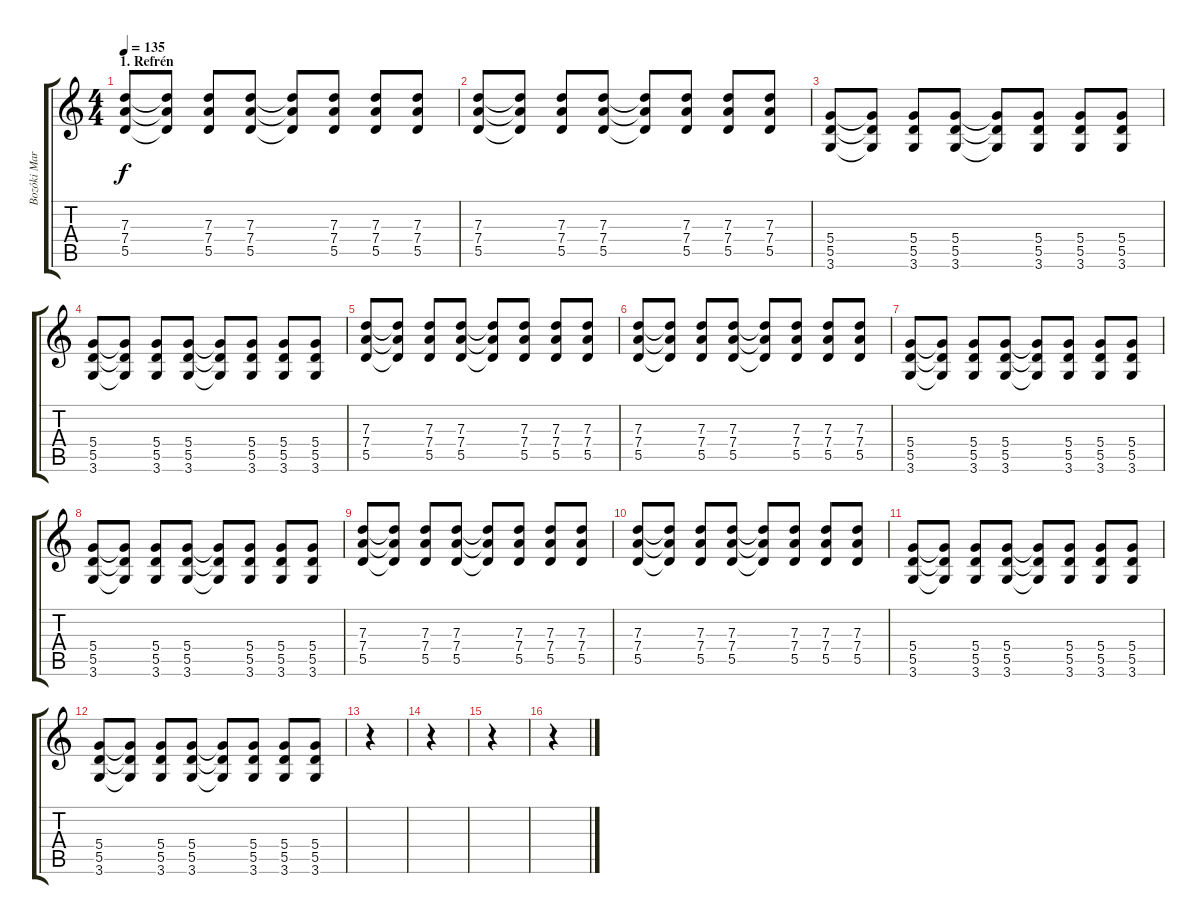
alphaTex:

\track ("Bozóki Marcell - Torzított Gitár" "Bozóki Mar") {instrument distortionguitar}
\staff {score tabs}
\tuning (E4 B3 G3 D3 A2 E2) {hide}
\ts (4 4)
\section ("" "1. Refrén")
\tempo 135
\clef g2
\ks c
(7.3 7.4 5.5).8{dy f} (7.3{t} 7.4{t} 5.5{t}).8 (7.3 7.4 5.5).8 (7.3 7.4 5.5).8 (7.3{t} 7.4{t} 5.5{t}).8 (7.3 7.4 5.5).8 (7.3 7.4 5.5).8 (7.3 7.4 5.5).8 |
(7.3 7.4 5.5).8 (7.3{t} 7.4{t} 5.5{t}).8 (7.3 7.4 5.5).8 (7.3 7.4 5.5).8 (7.3{t} 7.4{t} 5.5{t}).8 (7.3 7.4 5.5).8 (7.3 7.4 5.5).8 (7.3 7.4 5.5).8 |
(5.4 5.5 3.6).8 (5.4{t} 5.5{t} 3.6{t}).8 (5.4 5.5 3.6).8 (5.4 5.5 3.6).8 (5.4{t} 5.5{t} 3.6{t}).8 (5.4 5.5 3.6).8 (5.4 5.5 3.6).8 (5.4 5.5 3.6).8 |
(5.4 5.5 3.6).8 (5.4{t} 5.5{t} 3.6{t}).8 (5.4 5.5 3.6).8 (5.4 5.5 3.6).8 (5.4{t} 5.5{t} 3.6{t}).8 (5.4 5.5 3.6).8 (5.4 5.5 3.6).8 (5.4 5.5 3.6).8 |
(7.3 7.4 5.5).8 (7.3{t} 7.4{t} 5.5{t}).8 (7.3 7.4 5.5).8 (7.3 7.4 5.5).8 (7.3{t} 7.4{t} 5.5{t}).8 (7.3 7.4 5.5).8 (7.3 7.4 5.5).8 (7.3 7.4 5.5).8 |
(7.3 7.4 5.5).8 (7.3{t} 7.4{t} 5.5{t}).8 (7.3 7.4 5.5).8 (7.3 7.4 5.5).8 (7.3{t} 7.4{t} 5.5{t}).8 (7.3 7.4 5.5).8 (7.3 7.4 5.5).8 (7.3 7.4 5.5).8 |
(5.4 5.5 3.6).8 (5.4{t} 5.5{t} 3.6{t}).8 (5.4 5.5 3.6).8 (5.4 5.5 3.6).8 (5.4{t} 5.5{t} 3.6{t}).8 (5.4 5.5 3.6).8 (5.4 5.5 3.6).8 (5.4 5.5 3.6).8 |
(5.4 5.5 3.6).8 (5.4{t} 5.5{t} 3.6{t}).8 (5.4 5.5 3.6).8 (5.4 5.5 3.6).8 (5.4{t} 5.5{t} 3.6{t}).8 (5.4 5.5 3.6).8 (5.4 5.5 3.6).8 (5.4 5.5 3.6).8 |
(7.3 7.4 5.5).8 (7.3{t} 7.4{t} 5.5{t}).8 (7.3 7.4 5.5).8 (7.3 7.4 5.5).8 (7.3{t} 7.4{t} 5.5{t}).8 (7.3 7.4 5.5).8 (7.3 7.4 5.5).8 (7.3 7.4 5.5).8 |
(7.3 7.4 5.5).8 (7.3{t} 7.4{t} 5.5{t}).8 (7.3 7.4 5.5).8 (7.3 7.4 5.5).8 (7.3{t} 7.4{t} 5.5{t}).8 (7.3 7.4 5.5).8 (7.3 7.4 5.5).8 (7.3 7.4 5.5).8 |
(5.4 5.5 3.6).8 (5.4{t} 5.5{t} 3.6{t}).8 (5.4 5.5 3.6).8 (5.4 5.5 3.6).8 (5.4{t} 5.5{t} 3.6{t}).8 (5.4 5.5 3.6).8 (5.4 5.5 3.6).8 (5.4 5.5 3.6).8 |
(5.4 5.5 3.6).8 (5.4{t} 5.5{t} 3.6{t}).8 (5.4 5.5 3.6).8 (5.4 5.5 3.6).8 (5.4{t} 5.5{t} 3.6{t}).8 (5.4 5.5 3.6).8 (5.4 5.5 3.6).8 (5.4 5.5 3.6).8 |
r.4 |
r.4 |
r.4 |
r.4
